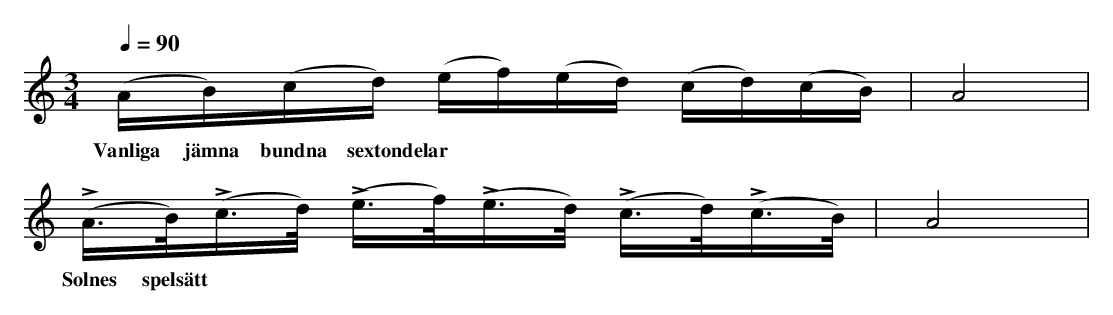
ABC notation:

X:1
M: 3/4
L: 1/16
K: Am
Q: 1/4=90
(AB)(cd) (ef)(ed) (cd)(cB)|A8|
w:Vanliga jämna bundna sextondelar
(!accent!A>B)(!accent!c>d) (!accent!e>f)(!accent!e>d) (!accent!c>d)(!accent!c>B)|A8|
w:Solnes spelsätt
